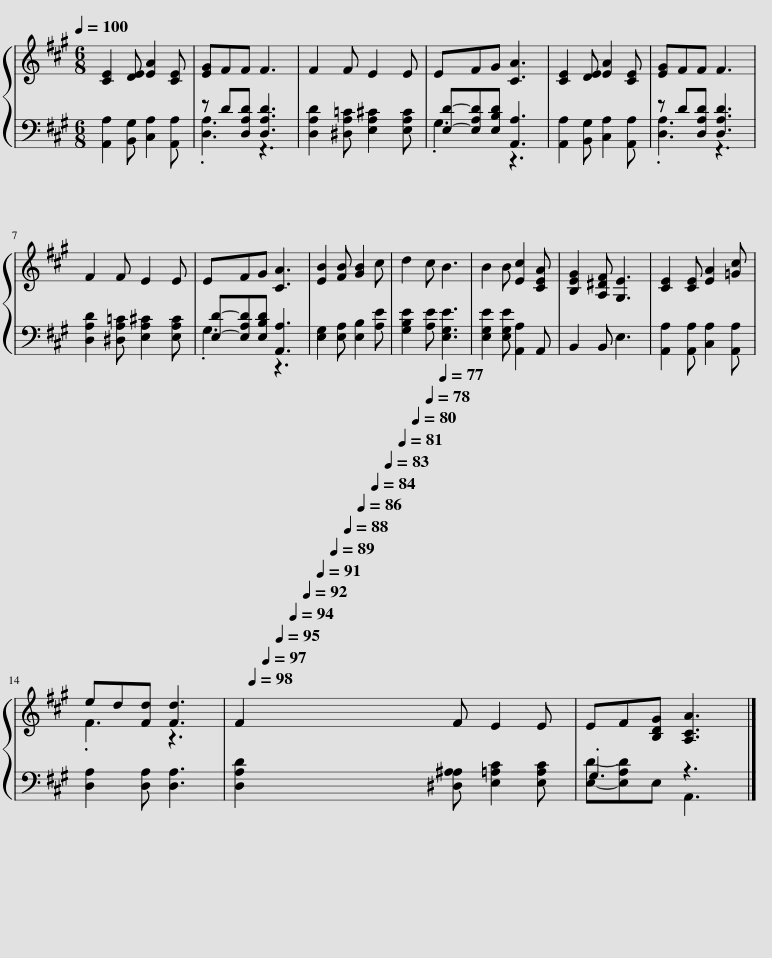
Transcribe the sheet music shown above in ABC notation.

X:1
%%score { ( 1 4 ) | ( 2 3 ) }
L:1/8
Q:1/4=100
M:6/8
I:linebreak $
K:A
V:1 treble
V:4 treble
V:2 bass
V:3 bass
V:1
 [CE]2 [DE] [EA]2 [CE] | [EG]FF F3 | F2 F E2 E | EFG [CA]3 | [CE]2 [DE] [EA]2 [CE] | %5
 [EG]FF F3 |$ F2 F E2 E | EFG [CA]3 | [EB]2 [FB] [GB]2 c | d2 c B3 | %10
 B2 B [Ec]2 [CEA] | [B,EG]2 [A,^DF] [G,E]3 | [CE]2 [CE] [EA]2 [=Gc] |$ ed[Fd] [Fd]3 | F2 F E2 E[Q:1/4=98][Q:1/4=97][Q:1/4=95][Q:1/4=94][Q:1/4=92][Q:1/4=91][Q:1/4=89][Q:1/4=88][Q:1/4=86][Q:1/4=84][Q:1/4=83][Q:1/4=81][Q:1/4=80][Q:1/4=78][Q:1/4=77] | %15
 EF[B,DG] [A,CA]3 |] %16
V:2
 [A,,A,]2 [B,,G,] [C,A,]2 [A,,A,] | z D[D,A,D] [D,A,D]3 | [D,A,D]2 [^D,A,=C] [E,A,^C]2 [E,A,C] | [E,D]-[E,A,D][E,B,D] [A,,A,]3 | [A,,A,]2 [B,,G,] [C,A,]2 [A,,A,] | %5
 z D[D,A,D] [D,A,D]3 |$ [D,A,D]2 [^D,A,=C] [E,A,^C]2 [E,A,C] | [E,D]-[E,A,D][E,B,D] [A,,A,]3 | [E,G,]2 [E,A,] [E,B,]2 [A,E] | [G,B,E]2 [A,E] [E,G,E]3 | %10
 [E,G,E]2 [E,G,E] [A,,A,]2 A,, | B,,2 B,, E,3 | [A,,A,]2 [A,,A,] [C,A,]2 [A,,A,] |$ [D,A,]2 [D,A,] [D,A,]3 | [D,A,D]2 [^D,A,^A,] [E,=A,C]2 [E,A,C] | %15
 .G,3 z3 |] %16
V:3
 x6 | .[D,A,]3 z3 | x6 | .G,3 z3 | x6 | %5
 .[D,A,]3 z3 |$ x6 | .G,3 z3 | x6 | x6 | %10
 x6 | x6 | x6 |$ x6 | x6 | %15
 [E,D]-[E,A,D]E, A,,3 |] %16
V:4
 x6 | x6 | x6 | x6 | x6 | %5
 x6 |$ x6 | x6 | x6 | x6 | %10
 x6 | x6 | x6 |$ .F3 z3 | x6 | %15
 x6 |] %16
